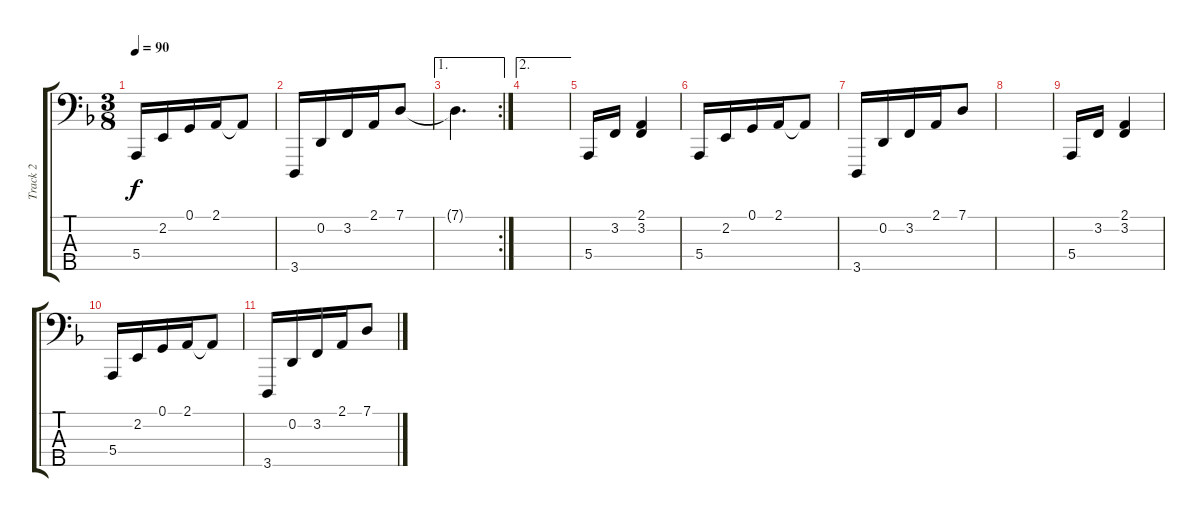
\track ("Track 2" "Track 2") {instrument acousticgrandpiano}
\staff {score tabs}
\tuning (G2 D2 A1 E1 B0) {hide}
\ts (3 8)
\tempo 90
\clef f4
\ks f
5.4.16{dy f} 2.2.16 0.1.16 2.1.16 2.1{t}.8 |
3.5.16 0.2.16 3.2.16 2.1.16 7.1.8 |
\ae 1
\rc 2
7.1{t}.4{d} |
\ae 2
|
5.4.16 3.2.16 (2.1 3.2).4 |
5.4.16 2.2.16 0.1.16 2.1.16 2.1{t}.8 |
3.5.16 0.2.16 3.2.16 2.1.16 7.1.8 |
|
5.4.16 3.2.16 (2.1 3.2).4 |
5.4.16 2.2.16 0.1.16 2.1.16 2.1{t}.8 |
3.5.16 0.2.16 3.2.16 2.1.16 7.1.8
